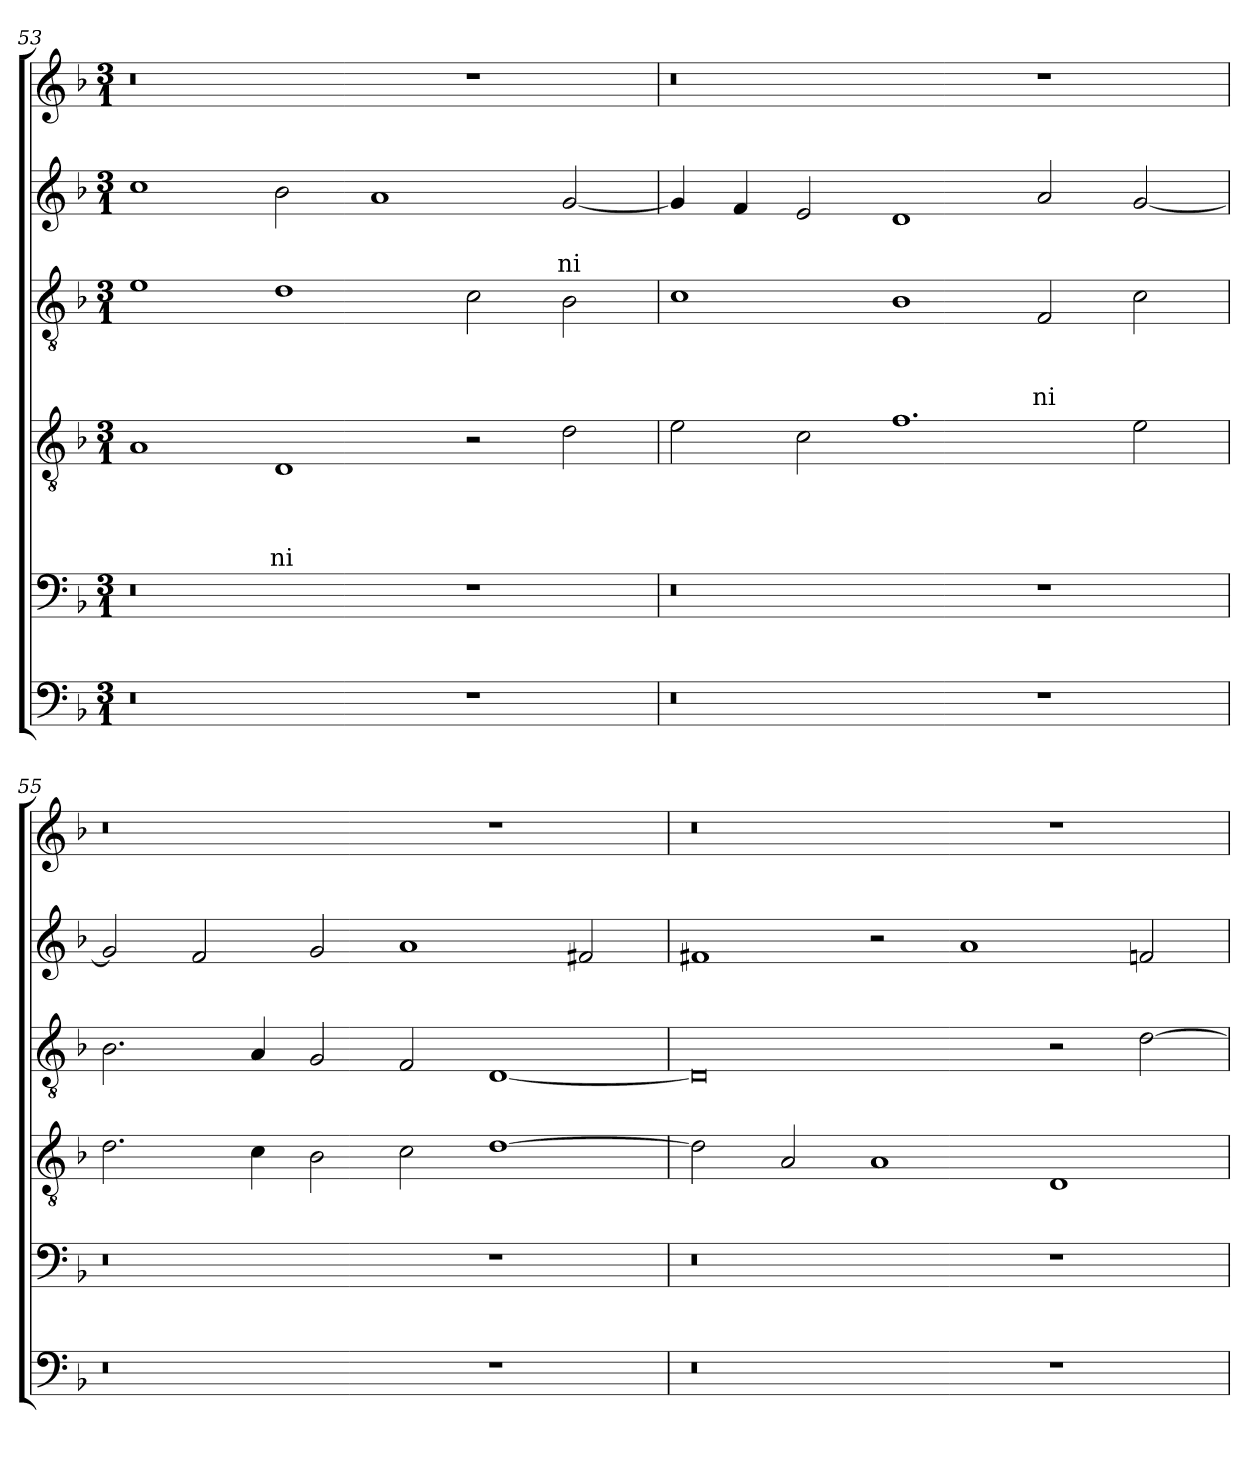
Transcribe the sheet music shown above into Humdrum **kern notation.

**kern	**kern	**kern	**text	**text	**text	**text	**kern	**text	**text	**text	**kern	**text	**text	**kern
*part6	*part5	*part4	*part4	*part4	*part4	*part4	*part3	*part3	*part3	*part3	*part2	*part2	*part2	*part1
*staff6	*staff5	*staff4	*staff4	*staff4	*staff4	*staff4	*staff3	*staff3	*staff3	*staff3	*staff2	*staff2	*staff2	*staff1
*clefF4	*clefF4	*clefGv2	*	*	*	*	*clefGv2	*	*	*	*clefG2	*	*	*clefG2
*k[b-]	*k[b-]	*k[b-]	*	*	*	*	*k[b-]	*	*	*	*k[b-]	*	*	*k[b-]
*F:	*F:	*F:	*	*	*	*	*F:	*	*	*	*F:	*	*	*F:
*M3/1	*M3/1	*M3/1	*	*	*	*	*M3/1	*	*	*	*M3/1	*	*	*M3/1
=53	=53	=53	=53	=53	=53	=53	=53	=53	=53	=53	=53	=53	=53	=53
0r	0r	1A	.	.	.	.	1e	.	.	.	1cc	.	.	0r
.	.	1D	.	.	.	ni	1d	.	.	.	2b-\	.	.	.
.	.	.	.	.	.	.	.	.	.	.	1a	.	.	.
1r	1r	2r	.	.	.	.	2c\	.	.	.	.	.	.	1r
.	.	2d\	.	.	.	.	2B-\	.	.	.	[2g/	.	-ni	.
=54	=54	=54	=54	=54	=54	=54	=54	=54	=54	=54	=54	=54	=54	=54
0r	0r	2e\	.	.	.	.	1c	.	.	.	4g/]	.	.	0r
.	.	.	.	.	.	.	.	.	.	.	4f/	.	.	.
.	.	2c\	.	.	.	.	.	.	.	.	2e/	.	.	.
.	.	1.f	.	.	.	.	1B-	.	.	.	1d	.	.	.
1r	1r	.	.	.	.	.	2F/	.	.	-ni	2a/	.	.	1r
.	.	2e\	.	.	.	.	2c\	.	.	.	[2g/	.	.	.
=55	=55	=55	=55	=55	=55	=55	=55	=55	=55	=55	=55	=55	=55	=55
0r	0r	2.d\	.	.	.	.	2.B-\	.	.	.	2g/]	.	.	0r
.	.	.	.	.	.	.	.	.	.	.	2f/	.	.	.
.	.	4c\	.	.	.	.	4A/	.	.	.	.	.	.	.
.	.	2B-\	.	.	.	.	2G/	.	.	.	2g/	.	.	.
.	.	2c\	.	.	.	.	2F/	.	.	.	1a	.	.	.
1r	1r	[1d	.	.	.	.	[1D	.	.	.	.	.	.	1r
.	.	.	.	.	.	.	.	.	.	.	2f#X/	.	.	.
!!LO:LB:g=z
=56	=56	=56	=56	=56	=56	=56	=56	=56	=56	=56	=56	=56	=56	=56
0r	0r	2d\]	.	.	.	.	0D]	.	.	.	1f#X	.	.	0r
.	.	2A/	.	.	.	.	.	.	.	.	.	.	.	.
.	.	1A	.	.	.	.	.	.	.	.	2r	.	.	.
.	.	.	.	.	.	.	.	.	.	.	1a	.	.	.
1r	1r	1D	.	.	.	.	2r	.	.	.	.	.	.	1r
.	.	.	.	.	.	.	[2d\	.	.	.	2fn/	.	.	.
=	=	=	=	=	=	=	=	=	=	=	=	=	=	=
*-	*-	*-	*-	*-	*-	*-	*-	*-	*-	*-	*-	*-	*-	*-
